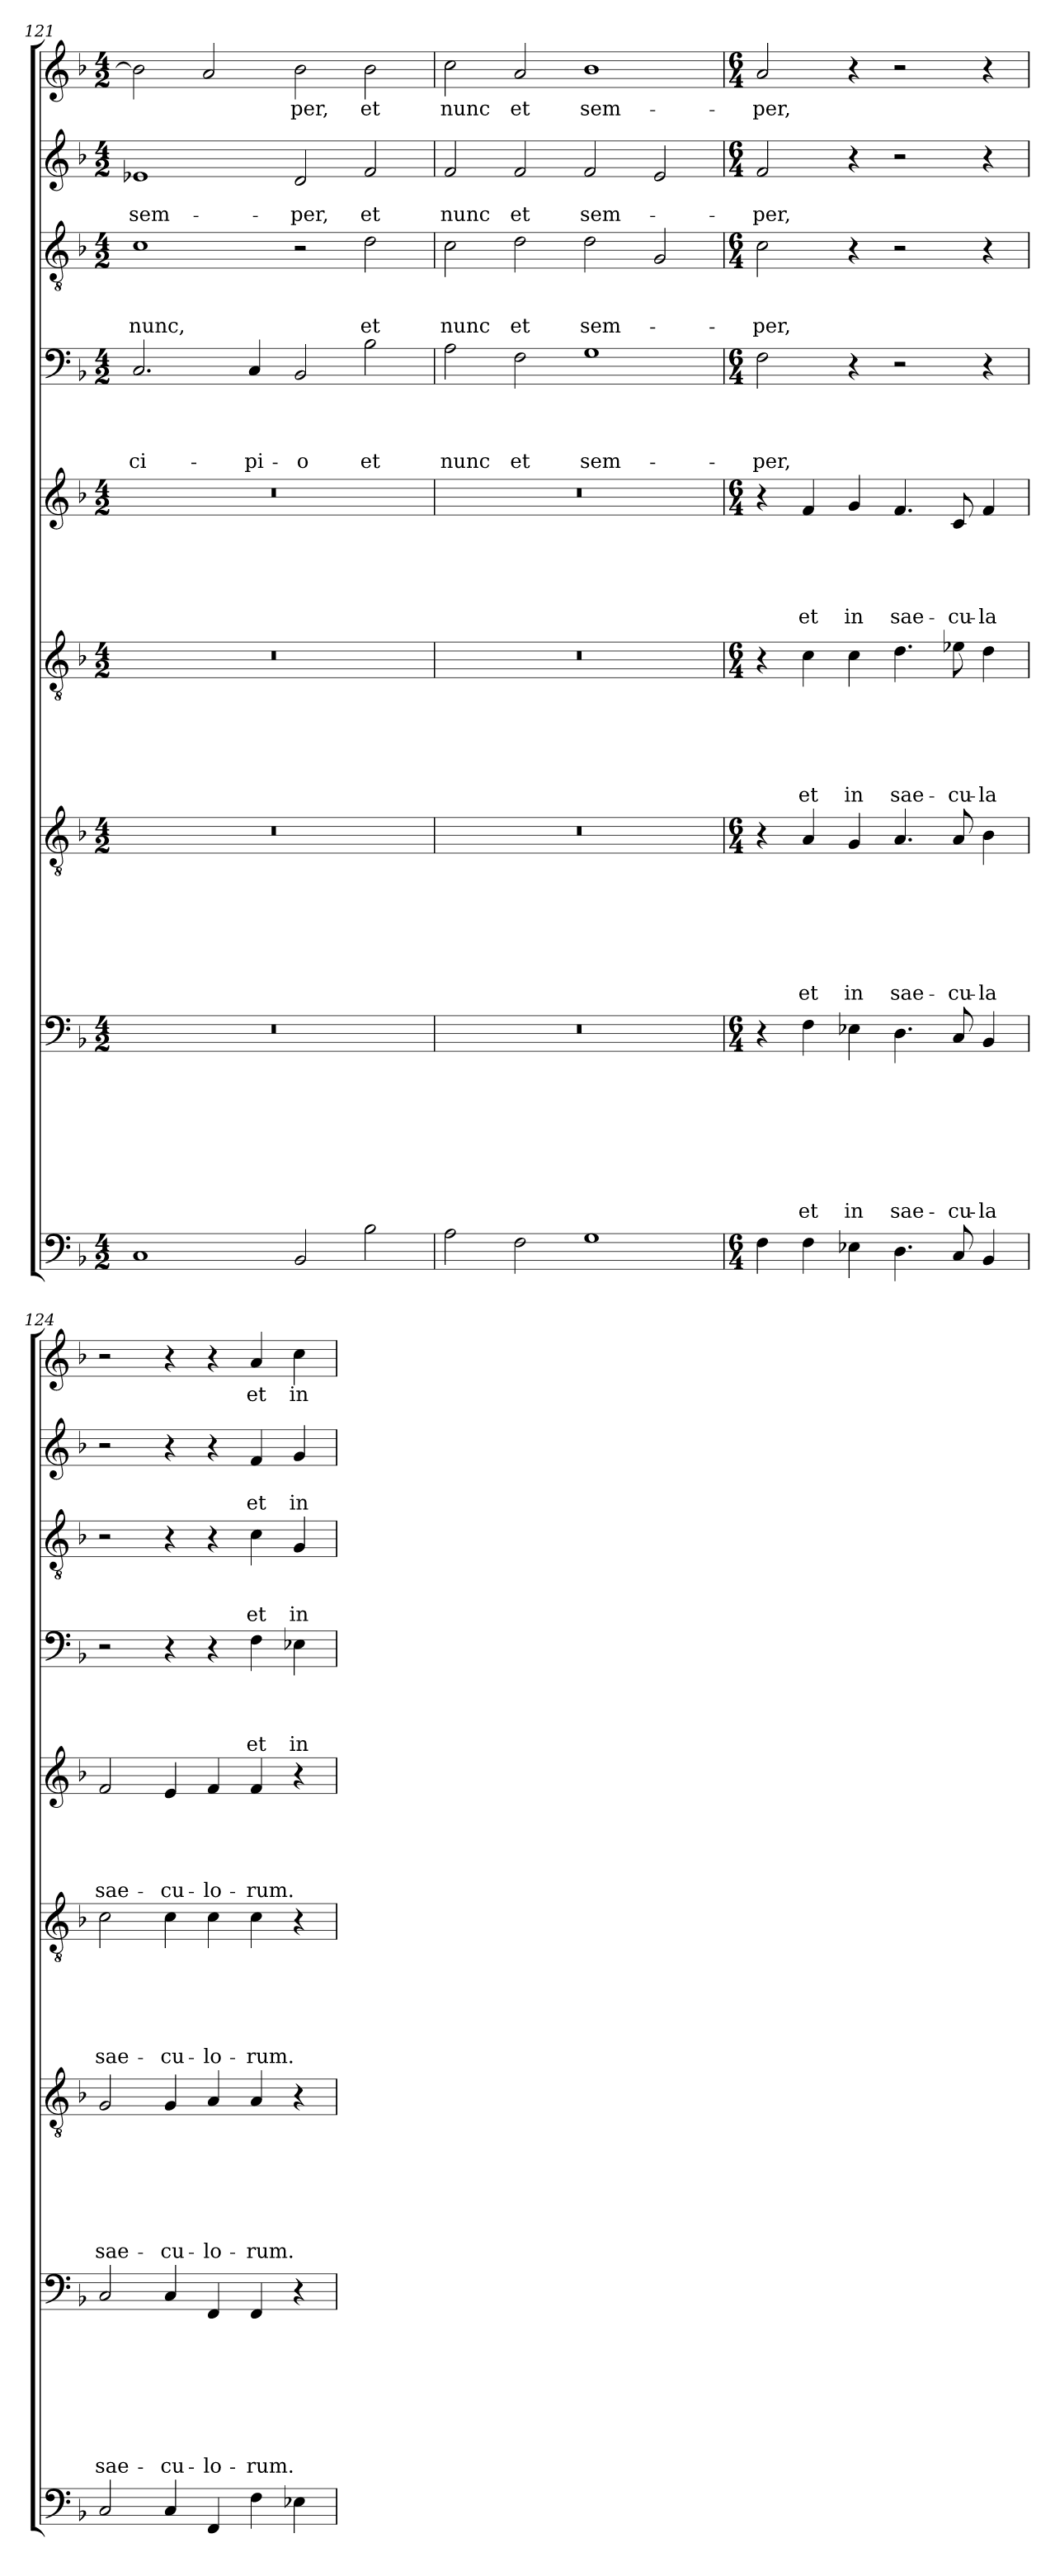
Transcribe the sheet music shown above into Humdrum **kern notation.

**kern	**kern	**text	**text	**text	**text	**text	**text	**text	**text	**kern	**text	**text	**text	**text	**text	**text	**text	**kern	**text	**text	**text	**text	**text	**text	**kern	**text	**text	**text	**text	**text	**kern	**text	**text	**text	**text	**kern	**text	**text	**text	**kern	**text	**text	**kern	**text
*part9	*part8	*part8	*part8	*part8	*part8	*part8	*part8	*part8	*part8	*part7	*part7	*part7	*part7	*part7	*part7	*part7	*part7	*part6	*part6	*part6	*part6	*part6	*part6	*part6	*part5	*part5	*part5	*part5	*part5	*part5	*part4	*part4	*part4	*part4	*part4	*part3	*part3	*part3	*part3	*part2	*part2	*part2	*part1	*part1
*staff9	*staff8	*staff8	*staff8	*staff8	*staff8	*staff8	*staff8	*staff8	*staff8	*staff7	*staff7	*staff7	*staff7	*staff7	*staff7	*staff7	*staff7	*staff6	*staff6	*staff6	*staff6	*staff6	*staff6	*staff6	*staff5	*staff5	*staff5	*staff5	*staff5	*staff5	*staff4	*staff4	*staff4	*staff4	*staff4	*staff3	*staff3	*staff3	*staff3	*staff2	*staff2	*staff2	*staff1	*staff1
!!LO:PB:g=z
*clefF4	*clefF4	*	*	*	*	*	*	*	*	*clefGv2	*	*	*	*	*	*	*	*clefGv2	*	*	*	*	*	*	*clefG2	*	*	*	*	*	*clefF4	*	*	*	*	*clefGv2	*	*	*	*clefG2	*	*	*clefG2	*
*k[b-]	*k[b-]	*	*	*	*	*	*	*	*	*k[b-]	*	*	*	*	*	*	*	*k[b-]	*	*	*	*	*	*	*k[b-]	*	*	*	*	*	*k[b-]	*	*	*	*	*k[b-]	*	*	*	*k[b-]	*	*	*k[b-]	*
*F:	*F:	*	*	*	*	*	*	*	*	*F:	*	*	*	*	*	*	*	*F:	*	*	*	*	*	*	*F:	*	*	*	*	*	*F:	*	*	*	*	*F:	*	*	*	*F:	*	*	*F:	*
*M4/2	*M4/2	*	*	*	*	*	*	*	*	*M4/2	*	*	*	*	*	*	*	*M4/2	*	*	*	*	*	*	*M4/2	*	*	*	*	*	*M4/2	*	*	*	*	*M4/2	*	*	*	*M4/2	*	*	*M4/2	*
=121	=121	=121	=121	=121	=121	=121	=121	=121	=121	=121	=121	=121	=121	=121	=121	=121	=121	=121	=121	=121	=121	=121	=121	=121	=121	=121	=121	=121	=121	=121	=121	=121	=121	=121	=121	=121	=121	=121	=121	=121	=121	=121	=121	=121
!	!	!	!	!	!	!	!	!	!	!	!	!	!	!	!	!	!	!	!	!	!	!	!	!	!	!	!	!	!	!	!	!	!	!	!LO:LY:b	!	!	!	!LO:LY:b	!	!	!LO:LY:b	!	!
1C	0r	.	.	.	.	.	.	.	.	0r	.	.	.	.	.	.	.	0r	.	.	.	.	.	.	0r	.	.	.	.	.	2.C/	.	.	.	-ci-	1c	.	.	nunc,	1e-X	.	sem-	2b-\]	.
.	.	.	.	.	.	.	.	.	.	.	.	.	.	.	.	.	.	.	.	.	.	.	.	.	.	.	.	.	.	.	.	.	.	.	.	.	.	.	.	.	.	.	2a/	.
!	!	!	!	!	!	!	!	!	!	!	!	!	!	!	!	!	!	!	!	!	!	!	!	!	!	!	!	!	!	!	!	!	!	!	!LO:LY:b	!	!	!	!	!	!	!	!	!
.	.	.	.	.	.	.	.	.	.	.	.	.	.	.	.	.	.	.	.	.	.	.	.	.	.	.	.	.	.	.	4C/	.	.	.	-pi-	.	.	.	.	.	.	.	.	.
!	!	!	!	!	!	!	!	!	!	!	!	!	!	!	!	!	!	!	!	!	!	!	!	!	!	!	!	!	!	!	!	!	!	!	!LO:LY:b	!	!	!	!	!	!	!LO:LY:b	!	!LO:LY:b
2BB-/	.	.	.	.	.	.	.	.	.	.	.	.	.	.	.	.	.	.	.	.	.	.	.	.	.	.	.	.	.	.	2BB-/	.	.	.	-o	2r	.	.	.	2d/	.	-per,	2b-\	-per,
!	!	!	!	!	!	!	!	!	!	!	!	!	!	!	!	!	!	!	!	!	!	!	!	!	!	!	!	!	!	!	!	!	!	!	!LO:LY:b	!	!	!	!LO:LY:b	!	!	!LO:LY:b	!	!LO:LY:b
2B-\	.	.	.	.	.	.	.	.	.	.	.	.	.	.	.	.	.	.	.	.	.	.	.	.	.	.	.	.	.	.	2B-\	.	.	.	et	2d\	.	.	et	2f/	.	et	2b-\	et
=122	=122	=122	=122	=122	=122	=122	=122	=122	=122	=122	=122	=122	=122	=122	=122	=122	=122	=122	=122	=122	=122	=122	=122	=122	=122	=122	=122	=122	=122	=122	=122	=122	=122	=122	=122	=122	=122	=122	=122	=122	=122	=122	=122	=122
!	!	!	!	!	!	!	!	!	!	!	!	!	!	!	!	!	!	!	!	!	!	!	!	!	!	!	!	!	!	!	!	!	!	!	!LO:LY:b	!	!	!	!LO:LY:b	!	!	!LO:LY:b	!	!LO:LY:b
2A\	0r	.	.	.	.	.	.	.	.	0r	.	.	.	.	.	.	.	0r	.	.	.	.	.	.	0r	.	.	.	.	.	2A\	.	.	.	nunc	2c\	.	.	nunc	2f/	.	nunc	2cc\	nunc
!	!	!	!	!	!	!	!	!	!	!	!	!	!	!	!	!	!	!	!	!	!	!	!	!	!	!	!	!	!	!	!	!	!	!	!LO:LY:b	!	!	!	!LO:LY:b	!	!	!LO:LY:b	!	!LO:LY:b
2F\	.	.	.	.	.	.	.	.	.	.	.	.	.	.	.	.	.	.	.	.	.	.	.	.	.	.	.	.	.	.	2F\	.	.	.	et	2d\	.	.	et	2f/	.	et	2a/	et
!	!	!	!	!	!	!	!	!	!	!	!	!	!	!	!	!	!	!	!	!	!	!	!	!	!	!	!	!	!	!	!	!	!	!	!LO:LY:b	!	!	!	!LO:LY:b	!	!	!LO:LY:b	!	!LO:LY:b
1G	.	.	.	.	.	.	.	.	.	.	.	.	.	.	.	.	.	.	.	.	.	.	.	.	.	.	.	.	.	.	1G	.	.	.	sem-	2d\	.	.	sem-	2f/	.	sem-	1b-	sem-
.	.	.	.	.	.	.	.	.	.	.	.	.	.	.	.	.	.	.	.	.	.	.	.	.	.	.	.	.	.	.	.	.	.	.	.	2G/	.	.	.	2e/	.	.	.	.
=123	=123	=123	=123	=123	=123	=123	=123	=123	=123	=123	=123	=123	=123	=123	=123	=123	=123	=123	=123	=123	=123	=123	=123	=123	=123	=123	=123	=123	=123	=123	=123	=123	=123	=123	=123	=123	=123	=123	=123	=123	=123	=123	=123	=123
*M6/4	*M6/4	*	*	*	*	*	*	*	*	*M6/4	*	*	*	*	*	*	*	*M6/4	*	*	*	*	*	*	*M6/4	*	*	*	*	*	*M6/4	*	*	*	*	*M6/4	*	*	*	*M6/4	*	*	*M6/4	*
!	!	!	!	!	!	!	!	!	!	!	!	!	!	!	!	!	!	!	!	!	!	!	!	!	!	!	!	!	!	!	!	!	!	!	!LO:LY:b	!	!	!	!LO:LY:b	!	!	!LO:LY:b	!	!LO:LY:b
4F\	4r	.	.	.	.	.	.	.	.	4r	.	.	.	.	.	.	.	4r	.	.	.	.	.	.	4r	.	.	.	.	.	2F\	.	.	.	-per,	2c\	.	.	-per,	2f/	.	-per,	2a/	-per,
!	!	!	!	!	!	!	!	!	!LO:LY:b	!	!	!	!	!	!	!	!LO:LY:b	!	!	!	!	!	!	!LO:LY:b	!	!	!	!	!	!LO:LY:b	!	!	!	!	!	!	!	!	!	!	!	!	!	!
4F\	4F\	.	.	.	.	.	.	.	et	4A/	.	.	.	.	.	.	et	4c\	.	.	.	.	.	et	4f/	.	.	.	.	et	.	.	.	.	.	.	.	.	.	.	.	.	.	.
!	!	!	!	!	!	!	!	!	!LO:LY:b	!	!	!	!	!	!	!	!LO:LY:b	!	!	!	!	!	!	!LO:LY:b	!	!	!	!	!	!LO:LY:b	!	!	!	!	!	!	!	!	!	!	!	!	!	!
4E-X\	4E-X\	.	.	.	.	.	.	.	in	4G/	.	.	.	.	.	.	in	4c\	.	.	.	.	.	in	4g/	.	.	.	.	in	4r	.	.	.	.	4r	.	.	.	4r	.	.	4r	.
!	!	!	!	!	!	!	!	!	!LO:LY:b	!	!	!	!	!	!	!	!LO:LY:b	!	!	!	!	!	!	!LO:LY:b	!	!	!	!	!	!LO:LY:b	!	!	!	!	!	!	!	!	!	!	!	!	!	!
4.D\	4.D\	.	.	.	.	.	.	.	sae-	4.A/	.	.	.	.	.	.	sae-	4.d\	.	.	.	.	.	sae-	4.f/	.	.	.	.	sae-	2r	.	.	.	.	2r	.	.	.	2r	.	.	2r	.
!	!	!	!	!	!	!	!	!	!LO:LY:b	!	!	!	!	!	!	!	!LO:LY:b	!	!	!	!	!	!	!LO:LY:b	!	!	!	!	!	!LO:LY:b	!	!	!	!	!	!	!	!	!	!	!	!	!	!
8C/	8C/	.	.	.	.	.	.	.	-cu-	8A/	.	.	.	.	.	.	-cu-	8e-X\	.	.	.	.	.	-cu-	8c/	.	.	.	.	-cu-	.	.	.	.	.	.	.	.	.	.	.	.	.	.
!	!	!	!	!	!	!	!	!	!LO:LY:b	!	!	!	!	!	!	!	!LO:LY:b	!	!	!	!	!	!	!LO:LY:b	!	!	!	!	!	!LO:LY:b	!	!	!	!	!	!	!	!	!	!	!	!	!	!
4BB-/	4BB-/	.	.	.	.	.	.	.	-la	4B-\	.	.	.	.	.	.	-la	4d\	.	.	.	.	.	-la	4f/	.	.	.	.	-la	4r	.	.	.	.	4r	.	.	.	4r	.	.	4r	.
=124	=124	=124	=124	=124	=124	=124	=124	=124	=124	=124	=124	=124	=124	=124	=124	=124	=124	=124	=124	=124	=124	=124	=124	=124	=124	=124	=124	=124	=124	=124	=124	=124	=124	=124	=124	=124	=124	=124	=124	=124	=124	=124	=124	=124
!	!	!	!	!	!	!	!	!	!LO:LY:b	!	!	!	!	!	!	!	!LO:LY:b	!	!	!	!	!	!	!LO:LY:b	!	!	!	!	!	!LO:LY:b	!	!	!	!	!	!	!	!	!	!	!	!	!	!
2C/	2C/	.	.	.	.	.	.	.	sae-	2G/	.	.	.	.	.	.	sae-	2c\	.	.	.	.	.	sae-	2f/	.	.	.	.	sae-	2r	.	.	.	.	2r	.	.	.	2r	.	.	2r	.
!	!	!	!	!	!	!	!	!	!LO:LY:b	!	!	!	!	!	!	!	!LO:LY:b	!	!	!	!	!	!	!LO:LY:b	!	!	!	!	!	!LO:LY:b	!	!	!	!	!	!	!	!	!	!	!	!	!	!
4C/	4C/	.	.	.	.	.	.	.	-cu-	4G/	.	.	.	.	.	.	-cu-	4c\	.	.	.	.	.	-cu-	4e/	.	.	.	.	-cu-	4r	.	.	.	.	4r	.	.	.	4r	.	.	4r	.
!	!	!	!	!	!	!	!	!	!LO:LY:b	!	!	!	!	!	!	!	!LO:LY:b	!	!	!	!	!	!	!LO:LY:b	!	!	!	!	!	!LO:LY:b	!	!	!	!	!	!	!	!	!	!	!	!	!	!
4FF/	4FF/	.	.	.	.	.	.	.	-lo-	4A/	.	.	.	.	.	.	-lo-	4c\	.	.	.	.	.	-lo-	4f/	.	.	.	.	-lo-	4r	.	.	.	.	4r	.	.	.	4r	.	.	4r	.
!	!	!	!	!	!	!	!	!	!LO:LY:b	!	!	!	!	!	!	!	!LO:LY:b	!	!	!	!	!	!	!LO:LY:b	!	!	!	!	!	!LO:LY:b	!	!	!	!	!LO:LY:b	!	!	!	!LO:LY:b	!	!	!LO:LY:b	!	!LO:LY:b
4F\	4FF/	.	.	.	.	.	.	.	-rum.	4A/	.	.	.	.	.	.	-rum.	4c\	.	.	.	.	.	-rum.	4f/	.	.	.	.	-rum.	4F\	.	.	.	et	4c\	.	.	et	4f/	.	et	4a/	et
!	!	!	!	!	!	!	!	!	!	!	!	!	!	!	!	!	!	!	!	!	!	!	!	!	!	!	!	!	!	!	!	!	!	!	!LO:LY:b	!	!	!	!LO:LY:b	!	!	!LO:LY:b	!	!LO:LY:b
4E-X\	4r	.	.	.	.	.	.	.	.	4r	.	.	.	.	.	.	.	4r	.	.	.	.	.	.	4r	.	.	.	.	.	4E-X\	.	.	.	in	4G/	.	.	in	4g/	.	in	4cc\	in
=	=	=	=	=	=	=	=	=	=	=	=	=	=	=	=	=	=	=	=	=	=	=	=	=	=	=	=	=	=	=	=	=	=	=	=	=	=	=	=	=	=	=	=	=
*-	*-	*-	*-	*-	*-	*-	*-	*-	*-	*-	*-	*-	*-	*-	*-	*-	*-	*-	*-	*-	*-	*-	*-	*-	*-	*-	*-	*-	*-	*-	*-	*-	*-	*-	*-	*-	*-	*-	*-	*-	*-	*-	*-	*-
